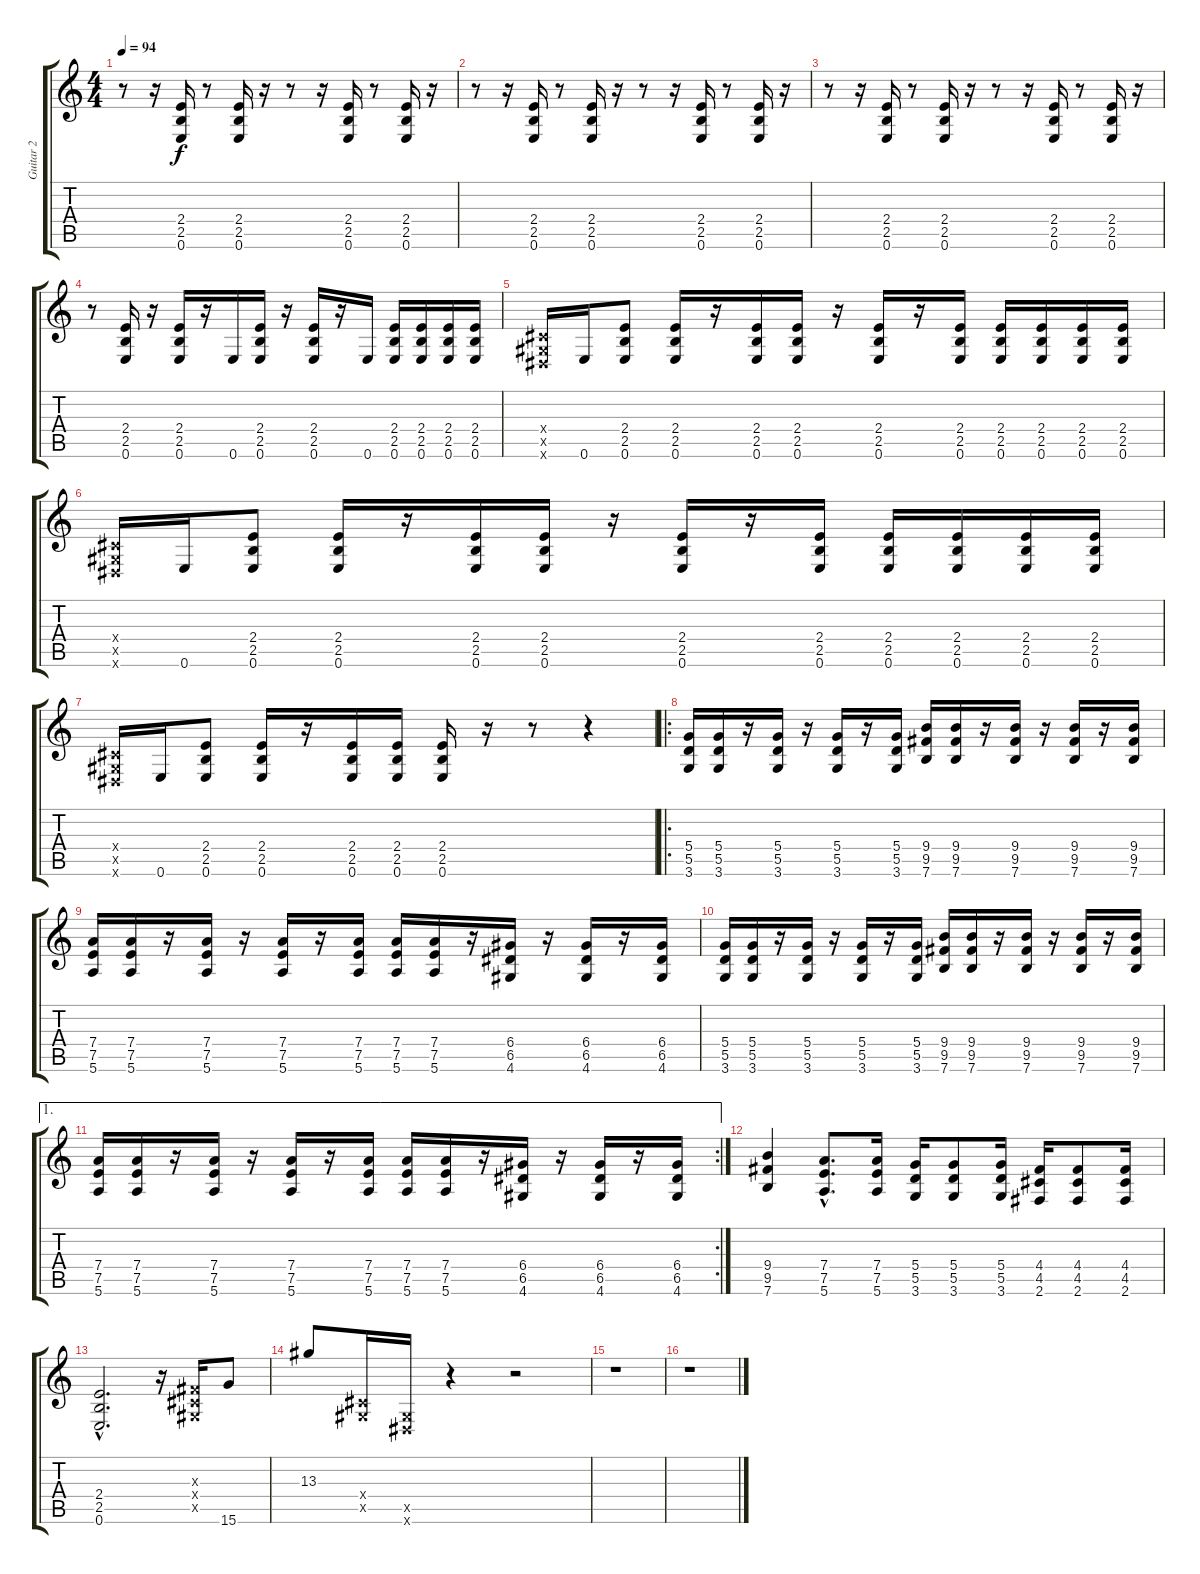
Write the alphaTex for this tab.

\track ("Guitar 2" "Guitar 2") {instrument distortionguitar}
\staff {score tabs}
\tuning (E4 B3 G3 D3 A2 E2) {hide}
\ts (4 4)
\tempo 94
\clef g2
\ks c
r.8{dy f} r.16 (2.4 2.5 0.6).16 r.8 (2.4 2.5 0.6).16 r.16 r.8 r.16 (2.4 2.5 0.6).16 r.8 (2.4 2.5 0.6).16 r.16 |
r.8 r.16 (2.4 2.5 0.6).16 r.8 (2.4 2.5 0.6).16 r.16 r.8 r.16 (2.4 2.5 0.6).16 r.8 (2.4 2.5 0.6).16 r.16 |
r.8 r.16 (2.4 2.5 0.6).16 r.8 (2.4 2.5 0.6).16 r.16 r.8 r.16 (2.4 2.5 0.6).16 r.8 (2.4 2.5 0.6).16 r.16 |
r.8 (2.4 2.5 0.6).16 r.16 (2.4 2.5 0.6).16 r.16 0.6.16 (2.4 2.5 0.6).16 r.16 (2.4 2.5 0.6).16 r.16 0.6.16 (2.4 2.5 0.6).16 (2.4 2.5 0.6).16 (2.4 2.5 0.6).16 (2.4 2.5 0.6).16 |
(-1.4{x} -1.5{x} -1.6{x}).16 0.6.16 (2.4 2.5 0.6).8 (2.4 2.5 0.6).16 r.16 (2.4 2.5 0.6).16 (2.4 2.5 0.6).16 r.16 (2.4 2.5 0.6).16 r.16 (2.4 2.5 0.6).16 (2.4 2.5 0.6).16 (2.4 2.5 0.6).16 (2.4 2.5 0.6).16 (2.4 2.5 0.6).16 |
(-1.4{x} -1.5{x} -1.6{x}).16 0.6.16 (2.4 2.5 0.6).8 (2.4 2.5 0.6).16 r.16 (2.4 2.5 0.6).16 (2.4 2.5 0.6).16 r.16 (2.4 2.5 0.6).16 r.16 (2.4 2.5 0.6).16 (2.4 2.5 0.6).16 (2.4 2.5 0.6).16 (2.4 2.5 0.6).16 (2.4 2.5 0.6).16 |
(-1.4{x} -1.5{x} -1.6{x}).16 0.6.16 (2.4 2.5 0.6).8 (2.4 2.5 0.6).16 r.16 (2.4 2.5 0.6).16 (2.4 2.5 0.6).16 (2.4 2.5 0.6).16 r.16 r.8 r.4 |
\ro
(5.4 5.5 3.6).16 (5.4 5.5 3.6).16 r.16 (5.4 5.5 3.6).16 r.16 (5.4 5.5 3.6).16 r.16 (5.4 5.5 3.6).16 (9.4 9.5 7.6).16 (9.4 9.5 7.6).16 r.16 (9.4 9.5 7.6).16 r.16 (9.4 9.5 7.6).16 r.16 (9.4 9.5 7.6).16 |
(7.4 7.5 5.6).16 (7.4 7.5 5.6).16 r.16 (7.4 7.5 5.6).16 r.16 (7.4 7.5 5.6).16 r.16 (7.4 7.5 5.6).16 (7.4 7.5 5.6).16 (7.4 7.5 5.6).16 r.16 (6.4 6.5 4.6).16 r.16 (6.4 6.5 4.6).16 r.16 (6.4 6.5 4.6).16 |
(5.4 5.5 3.6).16 (5.4 5.5 3.6).16 r.16 (5.4 5.5 3.6).16 r.16 (5.4 5.5 3.6).16 r.16 (5.4 5.5 3.6).16 (9.4 9.5 7.6).16 (9.4 9.5 7.6).16 r.16 (9.4 9.5 7.6).16 r.16 (9.4 9.5 7.6).16 r.16 (9.4 9.5 7.6).16 |
\ae 1
\rc 2
(7.4 7.5 5.6).16 (7.4 7.5 5.6).16 r.16 (7.4 7.5 5.6).16 r.16 (7.4 7.5 5.6).16 r.16 (7.4 7.5 5.6).16 (7.4 7.5 5.6).16 (7.4 7.5 5.6).16 r.16 (6.4 6.5 4.6).16 r.16 (6.4 6.5 4.6).16 r.16 (6.4 6.5 4.6).16 |
(9.4 9.5 7.6).4 (7.4{hac} 7.5{hac} 5.6{hac}).8{d} (7.4 7.5 5.6).16 (5.4 5.5 3.6).16 (5.4 5.5 3.6).8 (5.4 5.5 3.6).16 (4.4 4.5 2.6).16 (4.4 4.5 2.6).8 (4.4 4.5 2.6).16 |
(2.4{hac} 2.5{hac} 0.6{hac}).2{d} r.16 (-1.3{x} -1.4{x} -1.5{x}).16 15.6.8 |
13.3.8 (-1.4{x} -1.5{x}).16 (-1.5{x} -1.6{x}).16 r.4 r.2 |
r.1 |
r.1
